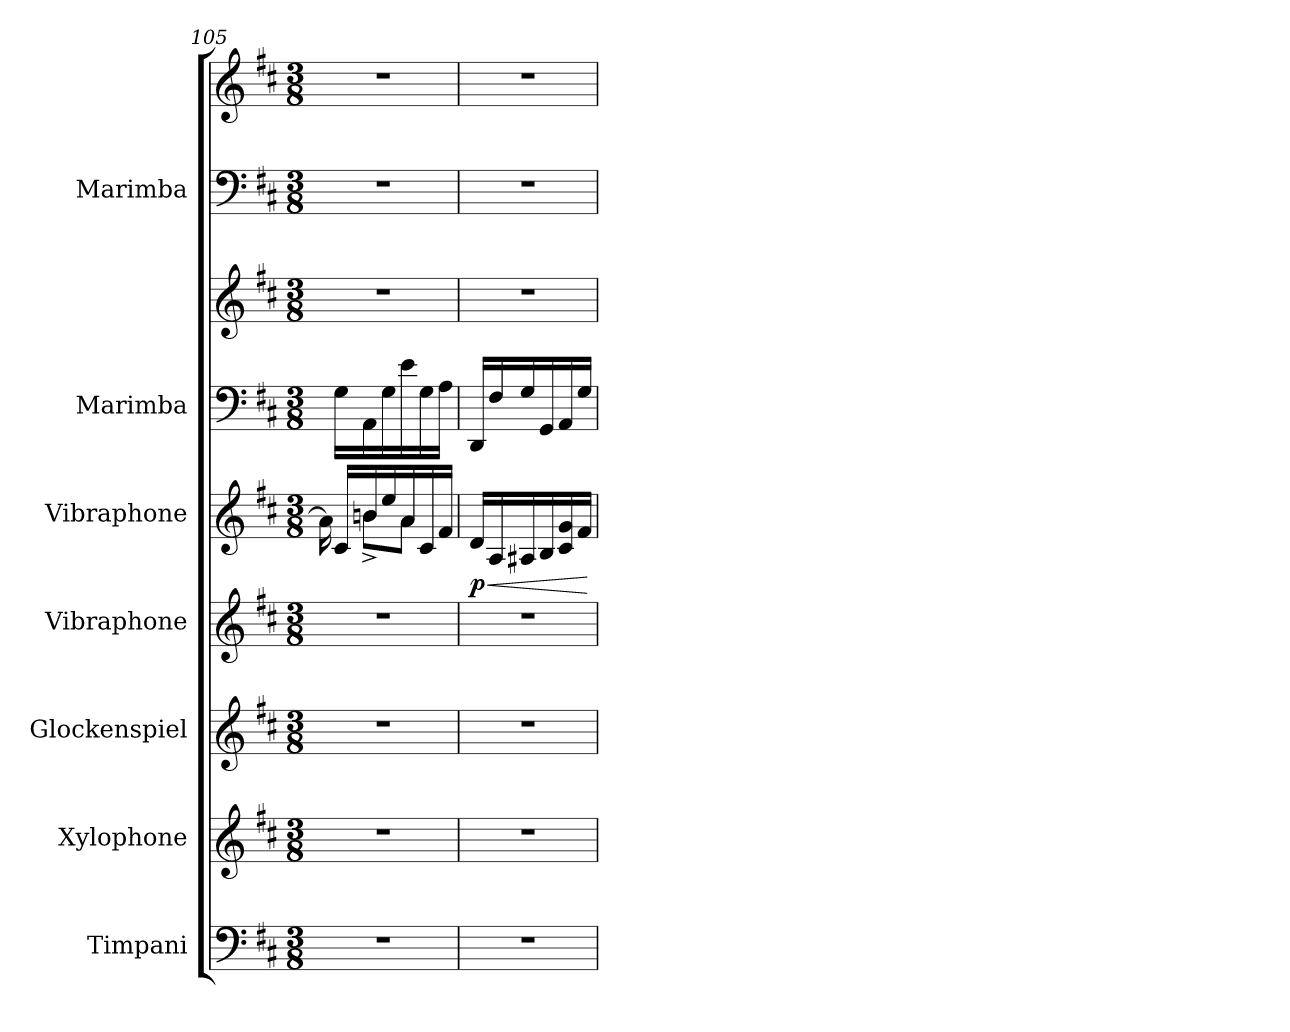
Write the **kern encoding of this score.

**kern	**kern	**kern	**kern	**kern	**dynam	**kern	**kern	**kern	**kern
*part7	*part6	*part5	*part4	*part3	*part3	*part2	*part2	*part1	*part1
*staff9	*staff8	*staff7	*staff6	*staff5	*staff5	*staff4	*staff3	*staff2	*staff1
*I"Timpani	*I"Xylophone	*I"Glockenspiel	*I"Vibraphone	*I"Vibraphone	*	*I"Marimba	*	*I"Marimba	*
*I'Timp.	*I'Xyl.	*I'Glk.	*I'Vib.	*I'Vib.	*	*I'Mrm.	*	*I'Mrm.	*
*clefF4	*clefG2	*clefG2	*clefG2	*clefG2	*	*clefF4	*clefG2	*clefF4	*clefG2
*	*ITrd-7c-12	*ITrd-14c-24	*	*	*	*	*	*	*
*k[f#c#]	*k[f#c#]	*k[f#c#]	*k[f#c#]	*k[f#c#]	*	*k[f#c#]	*k[f#c#]	*k[f#c#]	*k[f#c#]
*M3/8	*M3/8	*M3/8	*M3/8	*M3/8	*	*M3/8	*M3/8	*M3/8	*M3/8
=105	=105	=105	=105	=105	=105	=105	=105	=105	=105
*	*	*	*	*^	*	*	*	*	*
4.r	4.r	4.r	4.r	16c#/LL	16a\]	.	16G\LL	4.r	4.r	4.r
.	.	.	.	16b/	8bn^\L	.	16AA\	.	.	.
.	.	.	.	16ee/	.	.	16G\	.	.	.
.	.	.	.	16a/	8a\J	.	16e\	.	.	.
.	.	.	.	16c#/	.	.	16G\	.	.	.
.	.	.	.	16f#/JJ	16ryy	.	16A\JJ	.	.	.
=106	=106	=106	=106	=106	=106	=106	=106	=106	=106	=106
!	!	!	!	!	!	!LO:HP:b	!	!	!	!
!	!	!	!	!	!	!LO:DY:n=1:b	!	!	!	!
*	*	*	*	*v	*v	*	*	*	*	*
4.r	4.r	4.r	4.r	16d/LL	< p	16DD/LL	4.r	4.r	4.r
.	.	.	.	16A/	.	16F#/	.	.	.
.	.	.	.	16A#X/	.	16G/	.	.	.
.	.	.	.	16B/	.	16GG/	.	.	.
.	.	.	.	16c#/ 16g/	.	16AA/	.	.	.
.	.	.	.	16f#/JJ	.	16G/JJ	.	.	.
.	.	.	.	.	[	.	.	.	.
=	=	=	=	=	=	=	=	=	=
*-	*-	*-	*-	*-	*-	*-	*-	*-	*-
